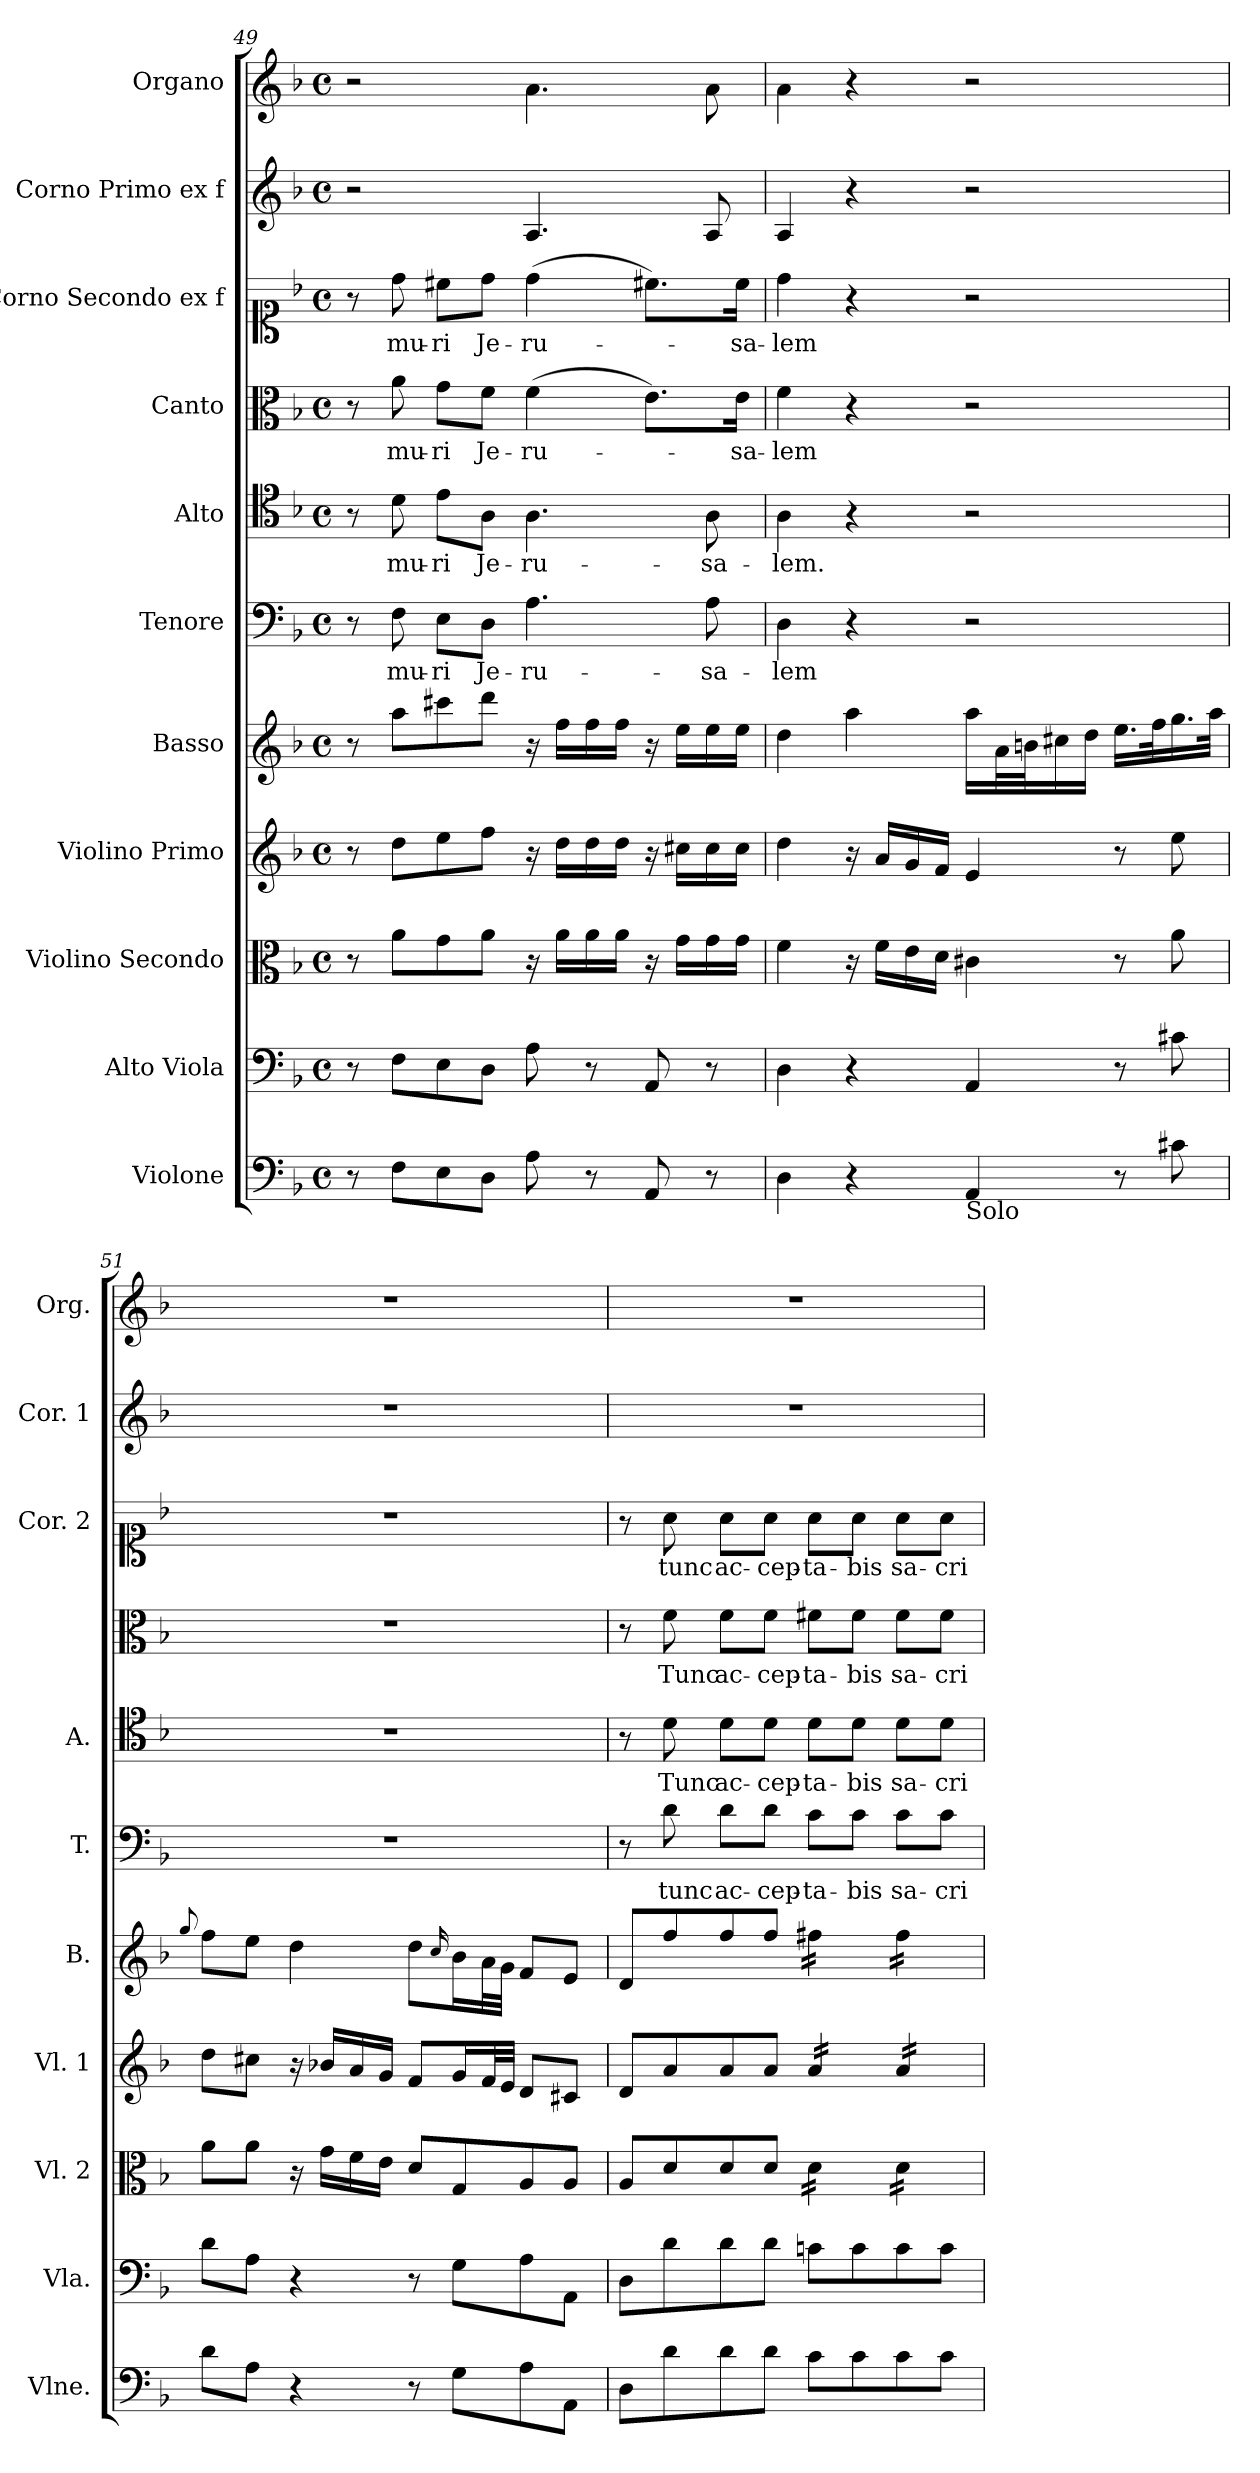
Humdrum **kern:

**kern	**kern	**kern	**kern	**kern	**kern	**text	**kern	**text	**kern	**text	**kern	**text	**kern	**kern
*part11	*part10	*part9	*part8	*part7	*part6	*part6	*part5	*part5	*part4	*part4	*part3	*part3	*part2	*part1
*staff11	*staff10	*staff9	*staff8	*staff7	*staff6	*staff6	*staff5	*staff5	*staff4	*staff4	*staff3	*staff3	*staff2	*staff1
*I"Violone	*I"Alto Viola	*I"Violino Secondo	*I"Violino Primo	*I"Basso	*I"Tenore	*	*I"Alto	*	*I"Canto	*	*I"Corno Secondo ex f	*	*I"Corno Primo ex f	*I"Organo
*I'Vlne.	*I'Vla.	*I'Vl. 2	*I'Vl. 1	*I'B.	*I'T.	*	*I'A.	*	*	*	*I'Cor. 2	*	*I'Cor. 1	*I'Org.
*clefF4	*clefF4	*clefC3	*clefG2	*clefG2	*clefF4	*	*clefC4	*	*clefC3	*	*clefC1	*	*clefG2	*clefG2
*	*ITrd7c12	*	*	*	*	*	*	*	*	*	*	*	*ITrd0c7	*ITrd0c7
*k[b-]	*k[b-]	*k[b-]	*k[b-]	*k[b-]	*k[b-]	*	*k[b-]	*	*k[b-]	*	*k[b-]	*	*k[b-]	*k[b-]
*M4/4	*M4/4	*M4/4	*M4/4	*M4/4	*M4/4	*	*M4/4	*	*M4/4	*	*M4/4	*	*M4/4	*M4/4
*met(c)	*met(c)	*met(c)	*met(c)	*met(c)	*met(c)	*	*met(c)	*	*met(c)	*	*met(c)	*	*met(c)	*met(c)
=49	=49	=49	=49	=49	=49	=49	=49	=49	=49	=49	=49	=49	=49	=49
8r	8r	8r	8r	8r	8r	.	8r	.	8r	.	8r	.	2r	2r
8F\L	8FF\L	8a\L	8dd\L	8aa\L	8F\	mu-	8d\	mu-	8a\	mu-	8dd\	mu-	.	.
8E\	8EE\	8g\	8ee\	8ccc#X\	8E\L	-ri	8e\L	-ri	8g\L	-ri	8cc#X\L	-ri	.	.
8D\J	8DD\J	8a\J	8ff\J	8ddd\J	8D\J	Je-	8A\J	Je-	8f\J	Je-	8dd\J	Je-	.	.
8A\	8AA\	16r	16r	16r	4.A\	-ru-	4.A\	-ru-	(>4f\	-ru-	(>4dd\	-ru-	4.A/	4.a\
.	.	16a\LL	16dd\LL	16ff\LL	.	.	.	.	.	.	.	.	.	.
8r	8r	16a\	16dd\	16ff\	.	.	.	.	.	.	.	.	.	.
.	.	16a\JJ	16dd\JJ	16ff\JJ	.	.	.	.	.	.	.	.	.	.
8AA/	8AAA/	16r	16r	16r	.	.	.	.	8.e\L)	.	8.cc#X\L)	.	.	.
.	.	16g\LL	16cc#X\LL	16ee\LL	.	.	.	.	.	.	.	.	.	.
8r	8r	16g\	16cc#\	16ee\	8A\	-sa-	8A\	-sa-	.	.	.	.	8A/	8a\
.	.	16g\JJ	16cc#\JJ	16ee\JJ	.	.	.	.	16e\Jk	-sa-	16cc#\Jk	-sa-	.	.
!!LO:PB:g=z
=50	=50	=50	=50	=50	=50	=50	=50	=50	=50	=50	=50	=50	=50	=50
4D\	4DD\	4f\	4dd\	4dd\	4D\	-lem	4A\	-lem.	4f\	-lem	4dd\	-lem	4A/	4a\
4r	4r	16r	16r	4aa\	4r	.	4r	.	4r	.	4r	.	4r	4r
.	.	16f\LL	16a/LL	.	.	.	.	.	.	.	.	.	.	.
.	.	16e\	16g/	.	.	.	.	.	.	.	.	.	.	.
.	.	16d\JJ	16f/JJ	.	.	.	.	.	.	.	.	.	.	.
!LO:TX:b:t=Solo	!	!	!	!	!	!	!	!	!	!	!	!	!	!
4AA/	4AAA/	4c#X\	4e/	16aa\LL	2r	.	2r	.	2r	.	2r	.	2r	2r
.	.	.	.	32a\L	.	.	.	.	.	.	.	.	.	.
.	.	.	.	32bn\J	.	.	.	.	.	.	.	.	.	.
.	.	.	.	16cc#X\	.	.	.	.	.	.	.	.	.	.
.	.	.	.	16dd\JJ	.	.	.	.	.	.	.	.	.	.
8r	8r	8r	8r	16.ee\LL	.	.	.	.	.	.	.	.	.	.
.	.	.	.	32ff\k	.	.	.	.	.	.	.	.	.	.
8c#X\	8C#X\	8a\	8ee\	16.gg\	.	.	.	.	.	.	.	.	.	.
.	.	.	.	32aa\JJk	.	.	.	.	.	.	.	.	.	.
=51	=51	=51	=51	=51	=51	=51	=51	=51	=51	=51	=51	=51	=51	=51
.	.	.	.	8qqgg/	.	.	.	.	.	.	.	.	.	.
8d\L	8D\L	8a\L	8dd\L	8ff\L	1r	.	1r	.	1r	.	1r	.	1r	1r
8A\J	8AA\J	8a\J	8cc#X\J	8ee\J	.	.	.	.	.	.	.	.	.	.
4r	4r	16r	16r	4dd\	.	.	.	.	.	.	.	.	.	.
.	.	16g\LL	16b-X/LL	.	.	.	.	.	.	.	.	.	.	.
.	.	16f\	16a/	.	.	.	.	.	.	.	.	.	.	.
.	.	16e\JJ	16g/JJ	.	.	.	.	.	.	.	.	.	.	.
8r	8r	8d/L	8f/L	8dd\L	.	.	.	.	.	.	.	.	.	.
.	.	.	.	16qqcc/	.	.	.	.	.	.	.	.	.	.
8G\L	8GG\L	8G/	16g/L	16b-\L	.	.	.	.	.	.	.	.	.	.
.	.	.	32f/L	32a\L	.	.	.	.	.	.	.	.	.	.
.	.	.	32e/JJJ	32g\JJJ	.	.	.	.	.	.	.	.	.	.
8A\	8AA\	8A/	8d/L	8f/L	.	.	.	.	.	.	.	.	.	.
8AA\J	8AAA\J	8A/J	8c#X/J	8e/J	.	.	.	.	.	.	.	.	.	.
!!LO:PB:g=z
=52	=52	=52	=52	=52	=52	=52	=52	=52	=52	=52	=52	=52	=52	=52
8D\L	8DD\L	8A/L	8d/L	8d/L	8r	.	8r	.	8r	.	8r	.	1r	1r
8d\	8D\	8d/	8a/	8ff/	8d\	tunc	8d\	Tunc	8f\	Tunc	8a\	tunc	.	.
8d\	8D\	8d/	8a/	8ff/	8d\L	ac-	8d\L	ac-	8f\L	ac-	8a\L	ac-	.	.
8d\J	8D\J	8d/J	8a/J	8ff/J	8d\J	-cep-	8d\J	-cep-	8f\J	-cep-	8a\J	-cep-	.	.
*	*	*tremolo	*	*	*	*	*	*	*	*	*	*	*	*
*	*	*	*tremolo	*	*	*	*	*	*	*	*	*	*	*
*	*	*	*	*tremolo	*	*	*	*	*	*	*	*	*	*
8c\L	8Cn\L	16d\LL	16a/LL	16ff#X\LL	8c\L	-ta-	8d\L	-ta-	8f#X\L	-ta-	8a\L	-ta-	.	.
.	.	16d\	16a/	16ff#X\	.	.	.	.	.	.	.	.	.	.
8c\	8C\	16d\	16a/	16ff#X\	8c\J	-bis	8d\J	-bis	8f#\J	-bis	8a\J	-bis	.	.
.	.	16d\JJ	16a/JJ	16ff#X\JJ	.	.	.	.	.	.	.	.	.	.
8c\	8C\	16d\LL	16a/LL	16ff#\LL	8c\L	sa-	8d\L	sa-	8f#\L	sa-	8a\L	sa-	.	.
.	.	16d\	16a/	16ff#\	.	.	.	.	.	.	.	.	.	.
8c\J	8C\J	16d\	16a/	16ff#\	8c\J	-cri-	8d\J	-cri-	8f#\J	-cri-	8a\J	-cri-	.	.
.	.	16d\JJ	16a/JJ	16ff#\JJ	.	.	.	.	.	.	.	.	.	.
*	*	*	*	*Xtremolo	*	*	*	*	*	*	*	*	*	*
*	*	*	*Xtremolo	*	*	*	*	*	*	*	*	*	*	*
*	*	*Xtremolo	*	*	*	*	*	*	*	*	*	*	*	*
=	=	=	=	=	=	=	=	=	=	=	=	=	=	=
*-	*-	*-	*-	*-	*-	*-	*-	*-	*-	*-	*-	*-	*-	*-
